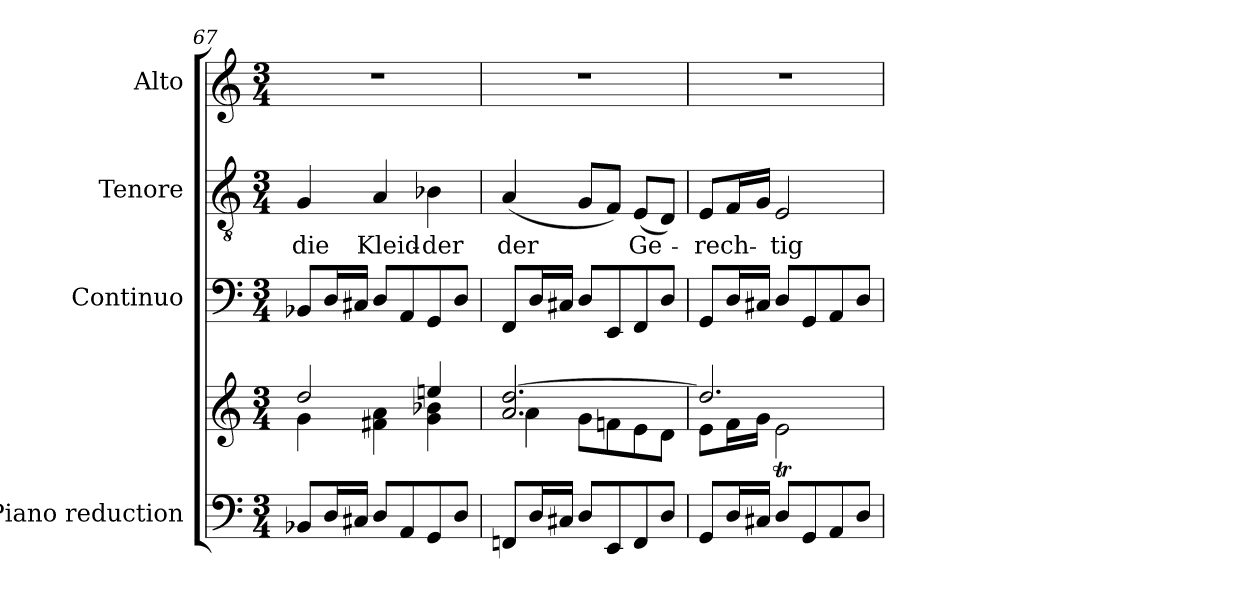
**kern	**kern	**kern	**kern	**text	**kern
*part4	*part4	*part3	*part2	*part2	*part1
*staff5	*staff4	*staff3	*staff2	*staff2	*staff1
*I"Piano reduction	*	*I"Continuo	*I"Tenore	*	*I"Alto
*I'Pno	*	*	*	*	*
*clefF4	*clefG2	*clefF4	*clefGv2	*	*clefG2
*k[]	*k[]	*k[]	*k[]	*	*k[]
*M3/4	*M3/4	*M3/4	*M3/4	*	*M3/4
=67	=67	=67	=67	=67	=67
*	*^	*	*	*	*
!	!	!	!	!	!LO:LY:b	!
8BB-X/L	2dd/	4g\	8BB-X/L	4G/	die	2.r
16D/L	.	.	16D/L	.	.	.
16C#X/JJ	.	.	16C#X/JJ	.	.	.
!	!	!	!	!	!LO:LY:b	!
8D/L	.	4f#X\ 4a\	8D/L	4A/	Kleid-	.
8AA/	.	.	8AA/	.	.	.
!	!	!	!	!	!LO:LY:b	!
8GG/	4een/	4g\ 4b-X\	8GG/	4B-X\	-der	.
8D/J	.	.	8D/J	.	.	.
=68	=68	=68	=68	=68	=68	=68
!	!	!	!	!	!LO:LY:b	!
8FFn/L	2.a/ [2.dd/	4a\	8FF/L	(<4A/	der	2.r
16D/L	.	.	16D/L	.	.	.
16C#X/JJ	.	.	16C#X/JJ	.	.	.
8D/L	.	8g\L	8D/L	8G/L	.	.
8EE/	.	8fn\	8EE/	8F/J)	.	.
!	!	!	!	!	!LO:LY:b	!
8FF/	.	8e\	8FF/	(<8E/L	Ge-	.
8D/J	.	8d\J	8D/J	8D/J)	.	.
=69	=69	=69	=69	=69	=69	=69
!	!	!	!	!	!LO:LY:b	!
8GG/L	2.dd/]	8e\L	8GG/L	8E/L	-rech-	2.r
16D/L	.	16f\L	16D/L	16F/L	.	.
16C#X/JJ	.	16g\JJ	16C#X/JJ	16G/JJ	.	.
!	!	!	!	!	!LO:LY:b	!
8D/L	.	2et\	8D/L	2E/	-tig-	.
8GG/	.	.	8GG/	.	.	.
8AA/	.	.	8AA/	.	.	.
8D/J	.	.	8D/J	.	.	.
*	*v	*v	*	*	*	*
=	=	=	=	=	=
*-	*-	*-	*-	*-	*-
